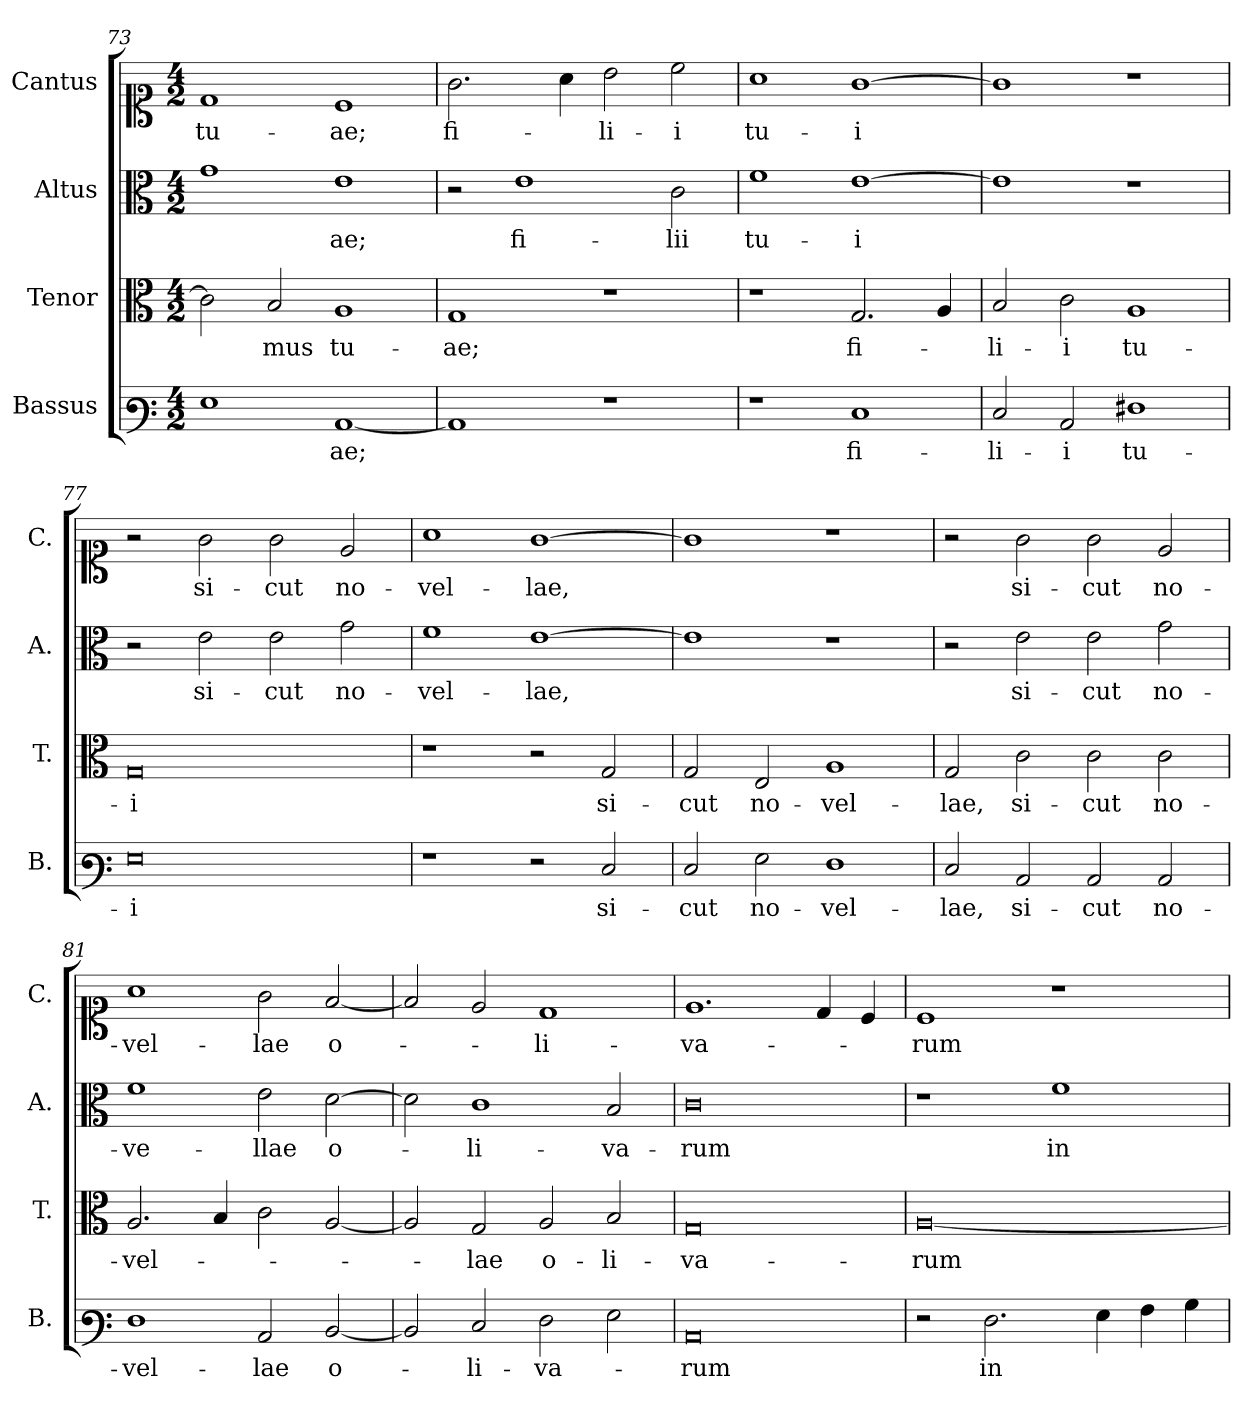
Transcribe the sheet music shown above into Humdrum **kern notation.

**kern	**text	**kern	**text	**kern	**text	**kern	**text
*part4	*part4	*part3	*part3	*part2	*part2	*part1	*part1
*staff4	*staff4	*staff3	*staff3	*staff2	*staff2	*staff1	*staff1
*I"Bassus	*	*I"Tenor	*	*I"Altus	*	*I"Cantus	*
*I'B.	*	*I'T.	*	*I'A.	*	*I'C.	*
*clefF3	*	*clefC3	*	*clefC3	*	*clefC1	*
*k[]	*	*k[]	*	*k[]	*	*k[]	*
*M4/2	*	*M4/2	*	*M4/2	*	*M4/2	*
=73	=73	=73	=73	=73	=73	=73	=73
1G	.	2c\]	.	1g	.	1d	tu-
.	.	2B/	-mus	.	.	.	.
[1C	-ae;	1A	tu-	1e	-ae;	1c	-ae;
=74	=74	=74	=74	=74	=74	=74	=74
1C]	.	1G	-ae;	2r	.	2.g\	fi-
.	.	.	.	1e	fi-	.	.
.	.	.	.	.	.	4a\	.
1r	.	1r	.	.	.	2b\	-li-
.	.	.	.	2c\	lii	2cc\	-i
=75	=75	=75	=75	=75	=75	=75	=75
1r	.	1r	.	1f	tu-	1a	tu-
1E	fi-	2.G/	fi-	[1e	-i	[1g	-i
.	.	4A/	.	.	.	.	.
!!LO:PB:g=z
=76	=76	=76	=76	=76	=76	=76	=76
2E/	-li-	2B/	-li-	1e]	.	1g]	.
2C/	-i	2c\	-i	.	.	.	.
1F#X	tu-	1A	tu-	1r	.	1r	.
=77	=77	=77	=77	=77	=77	=77	=77
0G	-i	0G	-i	2r	.	2r	.
.	.	.	.	2e\	si-	2g\	si-
.	.	.	.	2e\	-cut	2g\	-cut
.	.	.	.	2g\	no-	2e/	no-
=78	=78	=78	=78	=78	=78	=78	=78
1r	.	1r	.	1f	-vel-	1a	-vel-
2r	.	2r	.	[1e	-lae,	[1g	-lae,
2E/	si-	2G/	si-	.	.	.	.
=79	=79	=79	=79	=79	=79	=79	=79
2E/	-cut	2G/	-cut	1e]	.	1g]	.
2G\	no-	2E/	no-	.	.	.	.
1F	-vel-	1A	-vel-	1r	.	1r	.
=80	=80	=80	=80	=80	=80	=80	=80
2E/	-lae,	2G/	-lae,	2r	.	2r	.
2C/	si-	2c\	si-	2e\	si-	2g\	si-
2C/	-cut	2c\	-cut	2e\	-cut	2g\	-cut
2C/	no-	2c\	no-	2g\	no-	2e/	no-
!!LO:LB:g=z
=81	=81	=81	=81	=81	=81	=81	=81
1F	-vel-	2.A/	-vel-	1f	-ve-	1a	-vel-
.	.	4B/	.	.	.	.	.
2C/	-lae	2c\	.	2e\	-llae	2g\	-lae
[2D/	o-	[2A/	.	[2d\	o-	[2f/	o-
=82	=82	=82	=82	=82	=82	=82	=82
2D/]	.	2A/]	.	2d\]	.	2f/]	.
2E/	-li-	2G/	-lae	1c	li-	2e/	.
2F\	-va-	2A/	o-	.	.	1d	-li-
2G\	.	2B/	-li-	2B/	-va-	.	.
=83	=83	=83	=83	=83	=83	=83	=83
0C	-rum	0G	-va-	0c	-rum	1.e	-va-
.	.	.	.	.	.	4d/	.
.	.	.	.	.	.	4c/	.
=84	=84	=84	=84	=84	=84	=84	=84
2r	.	[0A	-rum	1r	.	1c	-rum
2.F\	in	.	.	.	.	.	.
.	.	.	.	1f	in	1r	.
4G\	.	.	.	.	.	.	.
4A\	.	.	.	.	.	.	.
4B\	.	.	.	.	.	.	.
=	=	=	=	=	=	=	=
*-	*-	*-	*-	*-	*-	*-	*-
